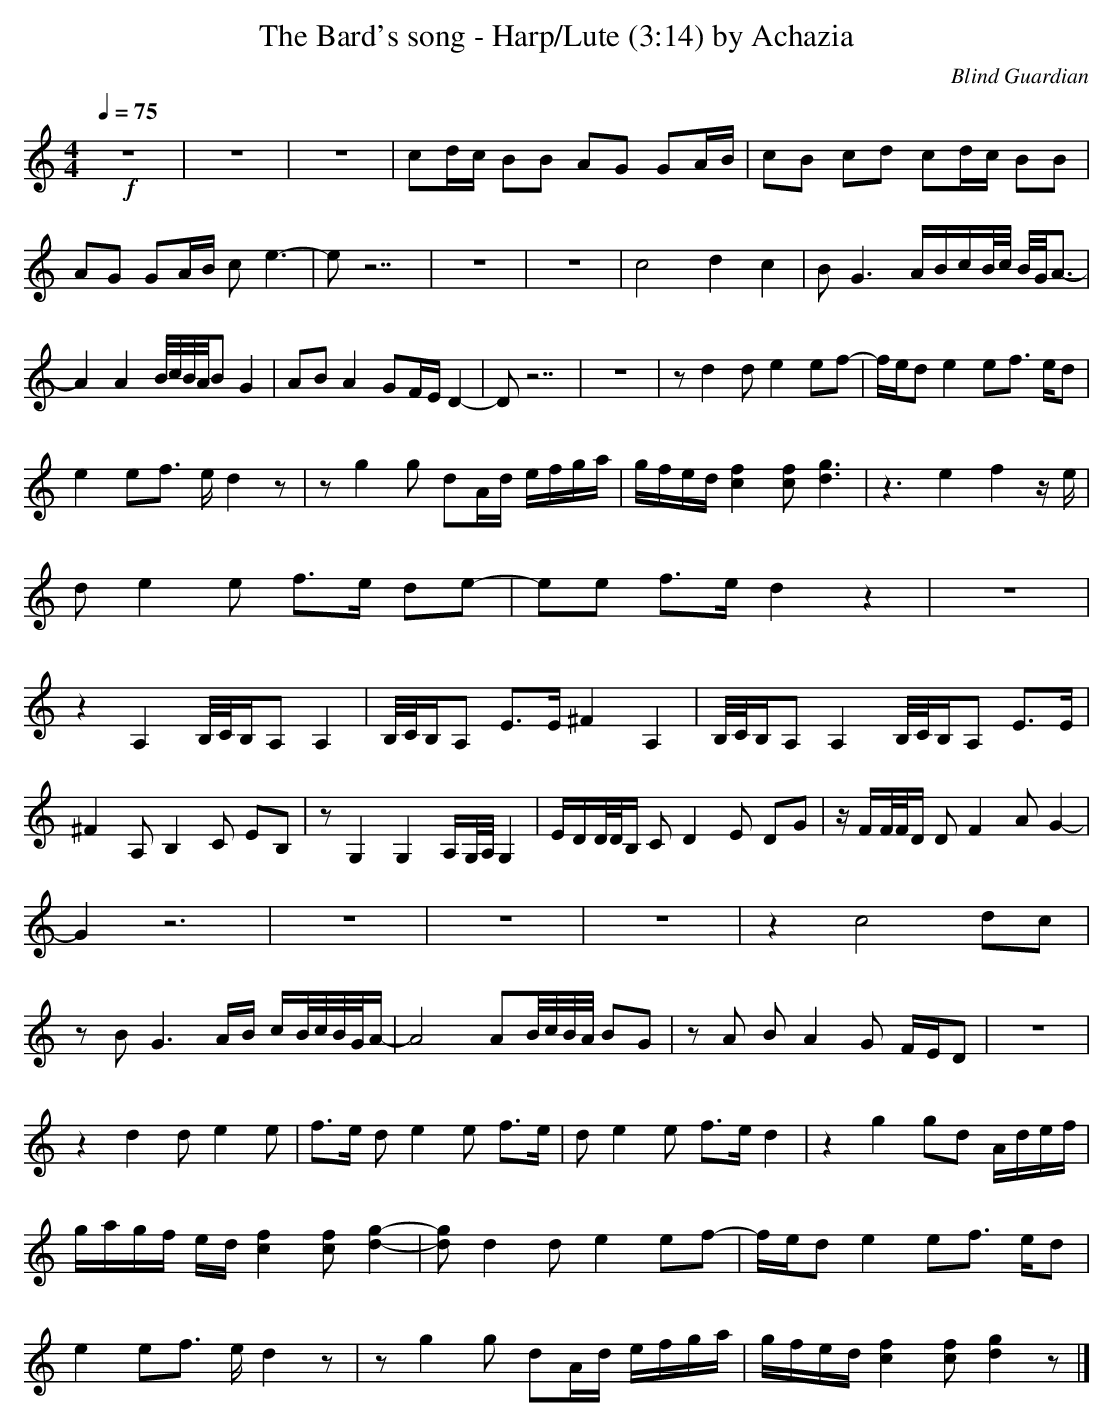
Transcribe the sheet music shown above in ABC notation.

X:1
T:The Bard's song - Harp/Lute (3:14) by Achazia
C:Blind Guardian
Q:1/4=75
M:4/4
L:1/8
K:C
+f+
z8 |z8 |z8 |cd/c/ BB AG GA/B/ |cB cd cd/c/ BB |AG GA/B/ c e3- |e z7 |z8 |z8 |c4 d2 c2 |B G3 A/B/c/B//c// B//G//A3/2- |A2 A2 B//c//B//A//B G2 |AB A2 GF/E/ D2- |D z7 |z8 |z d2 d e2 ef-|f/e/d e2 ef3/2 e/d |
e2 ef3/2 e/ d2 z |z g2 g dA/d/ e/f/g/a/ |g/f/e/d/ [c2f2] [cf] [d3g3] |z3 e2 f2 z/ e/ |d e2 e f3/2e/ de-|ee f3/2e/ d2 z2 |z8 |z2 A,2 B,//C//B,/A, A,2 |B,//C//B,/A, E3/2E/ ^F2 A,2 |B,//C//B,/A, A,2 B,//C//B,/A, E3/2E/ |
^F2 A, B,2 C EB, |z G,2 G,2 A,/G,//A,// G,2 |E/D/D//D//B,/ C D2 E DG |z/ F/F//F//D/ D F2 A G2- |G2 z6 |z8 |z8 |z8 |z2 c4 dc |z B G3 A/B/ c/B//c//B//G//A/- |A4 AB//c//B//A// BG |z A B A2 G F/E/D |z8 |
z2 d2 d e2 e |f3/2e/ d e2 e f3/2e/ |d e2 e f3/2e/ d2 |z2 g2 gd A/d/e/f/ |g/a/g/f/ e/d/ [c2f2] [cf] [g2-d2-] |[dg] d2 d e2 ef-|f/e/d e2 ef3/2 e/d |e2 ef3/2 e/ d2 z |z g2 g dA/d/ e/f/g/a/ |g/f/e/d/ [c2f2] [cf] [d2g2] z |]
